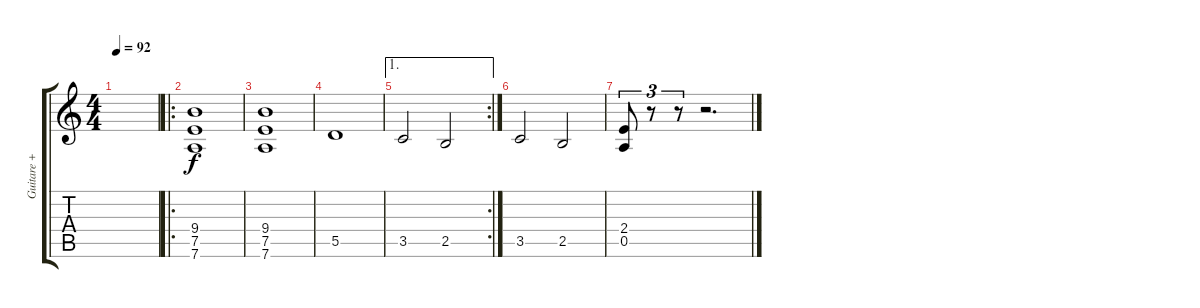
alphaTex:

\track ("Guitare +" "Guitare +") {instrument distortionguitar}
\staff {score tabs}
\tuning (E4 B3 G3 D3 A2 D2) {hide}
\ts (4 4)
\tempo 92
\clef g2
\ks c
|
\ro
(9.4 7.5 7.6).1 |
(9.4 7.5 7.6).1 |
5.5.1 |
\ae 1
\rc 2
3.5.2 2.5.2 |
3.5.2 2.5.2 |
(2.4 0.5).8{tu (3 2) volume 12} r.8{tu (3 2)} r.8{tu (3 2)} r.2{d}
